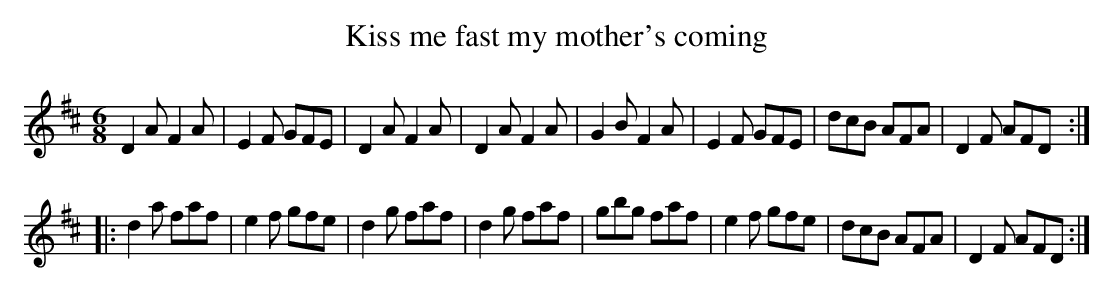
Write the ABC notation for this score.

X:1
T:Kiss me fast my mother's coming
M:6/8
K:D
D2A F2A| E2F GFE| D2A F2A | D2A F2A|\
G2B F2A| E2F GFE| dcB AFA| D2F AFD::
d2a faf| e2f gfe| d2g faf| d2g faf|\
gbg faf| e2f gfe| dcB AFA| D2F AFD:|
